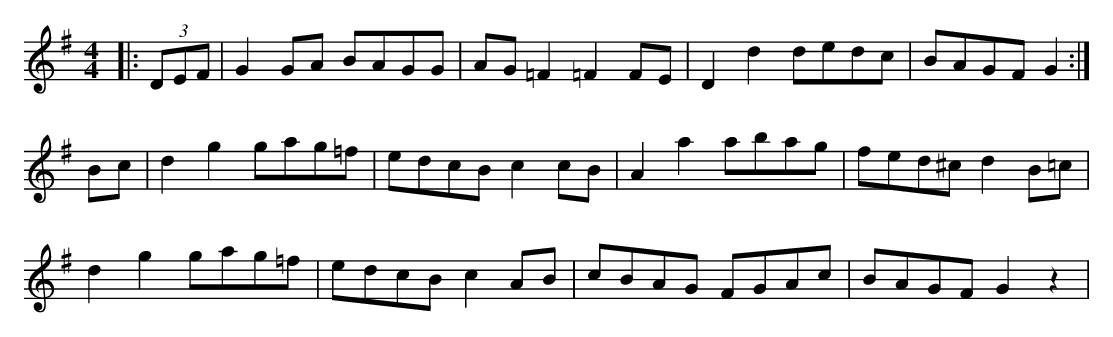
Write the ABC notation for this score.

X:1
M:4/4
K:G
|:(3DEF|G2GA BAGG|AG=F2 =F2FE|D2d2 dedc|BAGF G2:|
Bc|d2g2 gag=f|edcB c2cB|A2a2 abag|fed^c d2B=c|
d2g2 gag=f|edcB c2AB|cBAG FGAc|BAGF G2 z2|
